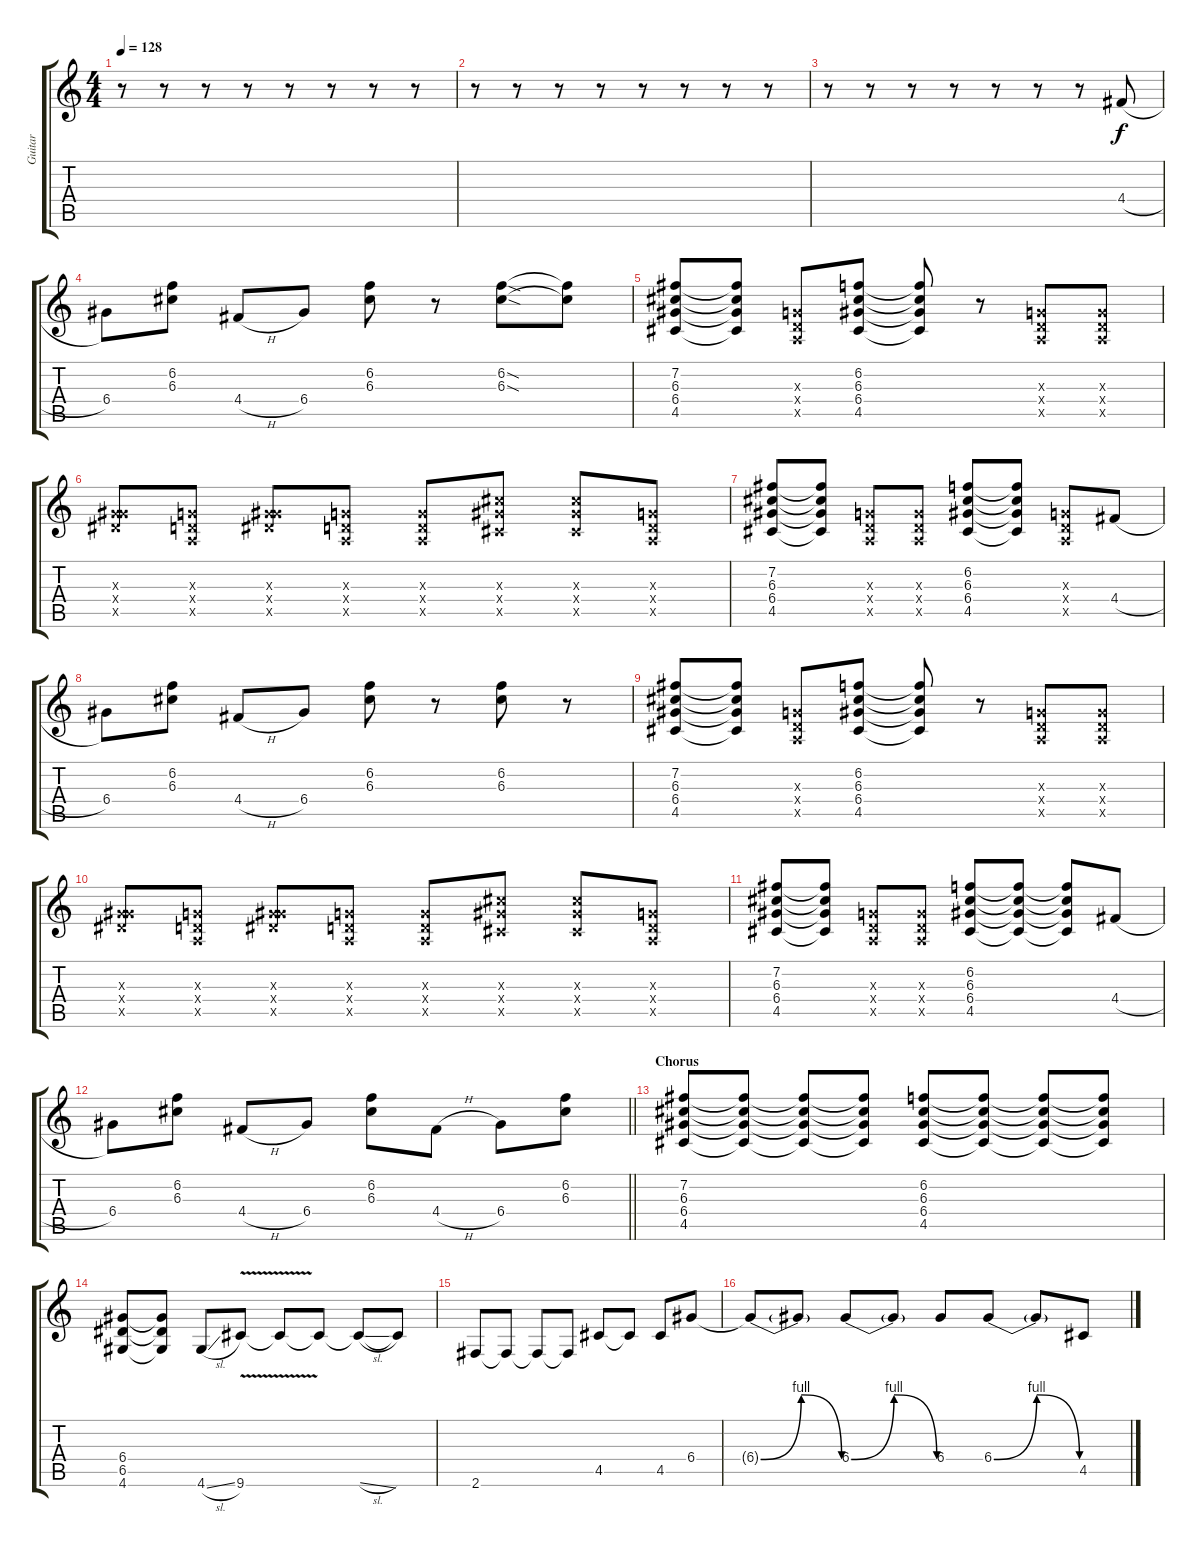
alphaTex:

\track ("Guitar" "Guitar") {instrument overdrivenguitar}
\staff {score tabs}
\tuning (E4 B3 G3 D3 A2 E2) {hide}
\ts (4 4)
\tempo 128
\clef g2
\ks c
r.8{dy f} r.8 r.8 r.8 r.8 r.8 r.8 r.8 |
r.8 r.8 r.8 r.8 r.8 r.8 r.8 r.8 |
r.8 r.8 r.8 r.8 r.8 r.8 r.8 4.4{h}.8 |
6.4.8 (6.2 6.3).8 4.4{h}.8 6.4.8 (6.2 6.3).8 r.8 (6.2{sod} 6.3{sod}).8 (6.2{t} 6.3{t}).8 |
(7.2 6.3 6.4 4.5).8 (7.2{t} 6.3{t} 6.4{t} 4.5{t}).8 (0.3{x} 0.4{x} 0.5{x}).8 (6.2 6.3 6.4 4.5).8 (6.2{t} 6.3{t} 6.4{t} 4.5{t}).8 r.8 (0.3{x} 0.4{x} 0.5{x}).8 (0.3{x} 0.4{x} 0.5{x}).8 |
(0.3{x} 6.4{x} 6.5{x}).8 (0.3{x} 0.4{x} 0.5{x}).8 (0.3{x} 6.4{x} 6.5{x}).8 (0.3{x} 0.4{x} 0.5{x}).8 (0.3{x} 0.4{x} 0.5{x}).8 (6.3{x} 6.4{x} 4.5{x}).8 (6.3{x} 6.4{x} 4.5{x}).8 (0.3{x} 0.4{x} 0.5{x}).8 |
(7.2 6.3 6.4 4.5).8 (7.2{t} 6.3{t} 6.4{t} 4.5{t}).8 (0.3{x} 0.4{x} 0.5{x}).8 (0.3{x} 0.4{x} 0.5{x}).8 (6.2 6.3 6.4 4.5).8 (6.2{t} 6.3{t} 6.4{t} 4.5{t}).8 (0.3{x} 0.4{x} 0.5{x}).8 4.4{h}.8 |
6.4.8 (6.2 6.3).8 4.4{h}.8 6.4.8 (6.2 6.3).8 r.8 (6.2 6.3).8 r.8 |
(7.2 6.3 6.4 4.5).8 (7.2{t} 6.3{t} 6.4{t} 4.5{t}).8 (0.3{x} 0.4{x} 0.5{x}).8 (6.2 6.3 6.4 4.5).8 (6.2{t} 6.3{t} 6.4{t} 4.5{t}).8 r.8 (0.3{x} 0.4{x} 0.5{x}).8 (0.3{x} 0.4{x} 0.5{x}).8 |
(0.3{x} 6.4{x} 6.5{x}).8 (0.3{x} 0.4{x} 0.5{x}).8 (0.3{x} 6.4{x} 6.5{x}).8 (0.3{x} 0.4{x} 0.5{x}).8 (0.3{x} 0.4{x} 0.5{x}).8 (6.3{x} 6.4{x} 4.5{x}).8 (6.3{x} 6.4{x} 4.5{x}).8 (0.3{x} 0.4{x} 0.5{x}).8 |
(7.2 6.3 6.4 4.5).8 (7.2{t} 6.3{t} 6.4{t} 4.5{t}).8 (0.3{x} 0.4{x} 0.5{x}).8 (0.3{x} 0.4{x} 0.5{x}).8 (6.2 6.3 6.4 4.5).8 (6.2{t} 6.3{t} 6.4{t} 4.5{t}).8 (6.2{t} 6.3{t} 6.4{t} 4.5{t}).8 4.4{h}.8 |
\barLineRight lightlight
6.4.8 (6.2 6.3).8 4.4{h}.8 6.4.8 (6.2 6.3).8 4.4{h}.8 6.4.8 (6.2 6.3).8 |
\section ("" "Chorus")
(7.2 6.3 6.4 4.5).8 (7.2{t} 6.3{t} 6.4{t} 4.5{t}).8 (7.2{t} 6.3{t} 6.4{t} 4.5{t}).8 (7.2{t} 6.3{t} 6.4{t} 4.5{t}).8 (6.2 6.3 6.4 4.5).8 (6.2{t} 6.3{t} 6.4{t} 4.5{t}).8 (6.2{t} 6.3{t} 6.4{t} 4.5{t}).8 (6.2{t} 6.3{t} 6.4{t} 4.5{t}).8 |
(6.4 6.5 4.6).8 (6.4{t} 6.5{t} 4.6{t}).8 4.6{sl}.8 9.6{v}.8 9.6{t}.8 9.6{t}.8 9.6{sl t}.8 9.6{t}.8 |
2.6.8 2.6{t}.8 2.6{t}.8 2.6{t}.8 4.5.8 4.5{t}.8 4.5.8 6.4.8 |
6.4{be (bendrelease 0 0 15 4 15 4 60 0) t}.8 6.4{t}.8 6.4{be (bendrelease 0 0 15 4 15 4 60 0)}.8 6.4{t}.8 6.4.8 6.4{be (bendrelease 0 0 15 4 15 4 60 0)}.8 6.4{t}.8 4.5.8
